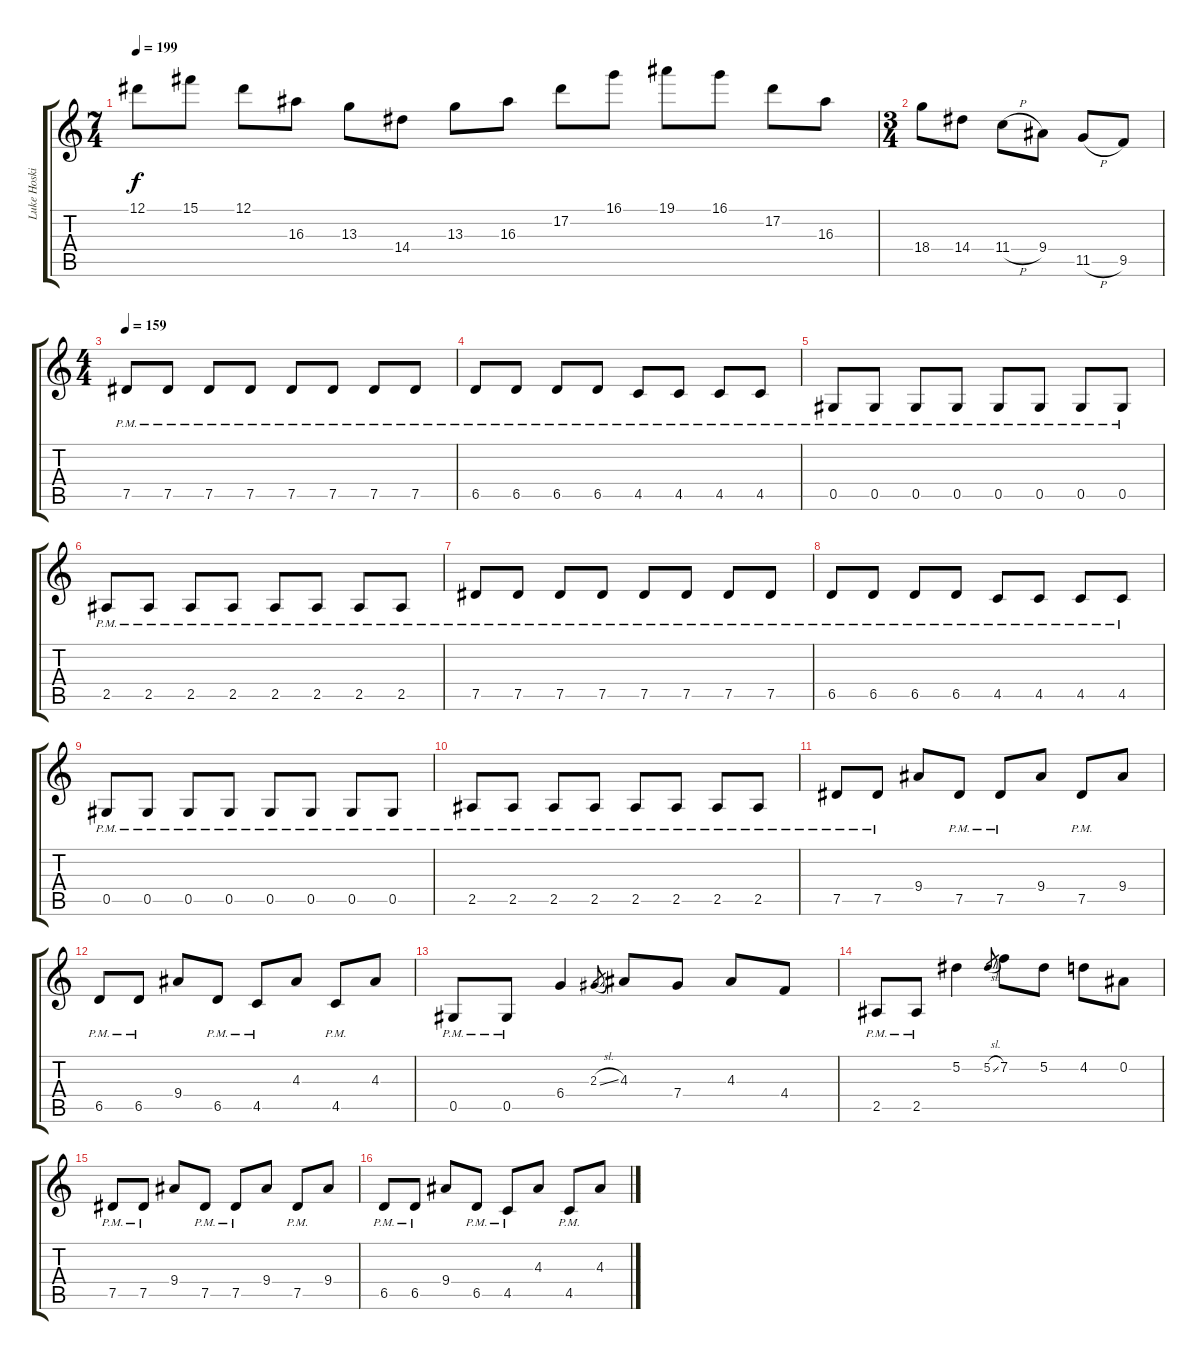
\track ("Luke Hoskin" "Luke Hoski") {instrument distortionguitar}
\staff {score tabs}
\tuning (Eb4 Bb3 Gb3 Db3 Ab2 Db2) {hide}
\ts (7 4)
\tempo 199
\clef g2
\ks c
12.1.8{dy f} 15.1.8 12.1.8 16.3.8 13.3.8 14.4.8 13.3.8 16.3.8 17.2.8 16.1.8 19.1.8 16.1.8 17.2.8 16.3.8 |
\ts (3 4)
18.4.8 14.4.8 11.4{h}.8 9.4.8 11.5{h}.8 9.5.8 |
\ts (4 4)
\tempo 159
7.5{pm}.8{volume 10} 7.5{pm}.8 7.5{pm}.8 7.5{pm}.8 7.5{pm}.8 7.5{pm}.8 7.5{pm}.8 7.5{pm}.8 |
6.5{pm}.8 6.5{pm}.8 6.5{pm}.8 6.5{pm}.8 4.5{pm}.8 4.5{pm}.8 4.5{pm}.8 4.5{pm}.8 |
0.5{pm}.8 0.5{pm}.8 0.5{pm}.8 0.5{pm}.8 0.5{pm}.8 0.5{pm}.8 0.5{pm}.8 0.5{pm}.8 |
2.5{pm}.8 2.5{pm}.8 2.5{pm}.8 2.5{pm}.8 2.5{pm}.8 2.5{pm}.8 2.5{pm}.8 2.5{pm}.8 |
7.5{pm}.8 7.5{pm}.8 7.5{pm}.8 7.5{pm}.8 7.5{pm}.8 7.5{pm}.8 7.5{pm}.8 7.5{pm}.8 |
6.5{pm}.8 6.5{pm}.8 6.5{pm}.8 6.5{pm}.8 4.5{pm}.8 4.5{pm}.8 4.5{pm}.8 4.5{pm}.8 |
0.5{pm}.8 0.5{pm}.8 0.5{pm}.8 0.5{pm}.8 0.5{pm}.8 0.5{pm}.8 0.5{pm}.8 0.5{pm}.8 |
2.5{pm}.8 2.5{pm}.8 2.5{pm}.8 2.5{pm}.8 2.5{pm}.8 2.5{pm}.8 2.5{pm}.8 2.5{pm}.8 |
7.5{pm}.8 7.5{pm}.8 9.4.8 7.5{pm}.8 7.5{pm}.8 9.4.8 7.5{pm}.8 9.4.8 |
6.5{pm}.8 6.5{pm}.8 9.4.8 6.5{pm}.8 4.5{pm}.8 4.3.8 4.5{pm}.8 4.3.8 |
0.5{pm}.8 0.5{pm}.8 6.4.4 2.3{sl}.8{gr} 4.3.8 7.4.8 4.3.8 4.4.8 |
2.5{pm}.8 2.5{pm}.8 5.2.4 5.2{sl}.8{gr} 7.2.8 5.2.8 4.2.8 0.2.8 |
7.5{pm}.8 7.5{pm}.8 9.4.8 7.5{pm}.8 7.5{pm}.8 9.4.8 7.5{pm}.8 9.4.8 |
6.5{pm}.8 6.5{pm}.8 9.4.8 6.5{pm}.8 4.5{pm}.8 4.3.8 4.5{pm}.8 4.3.8
